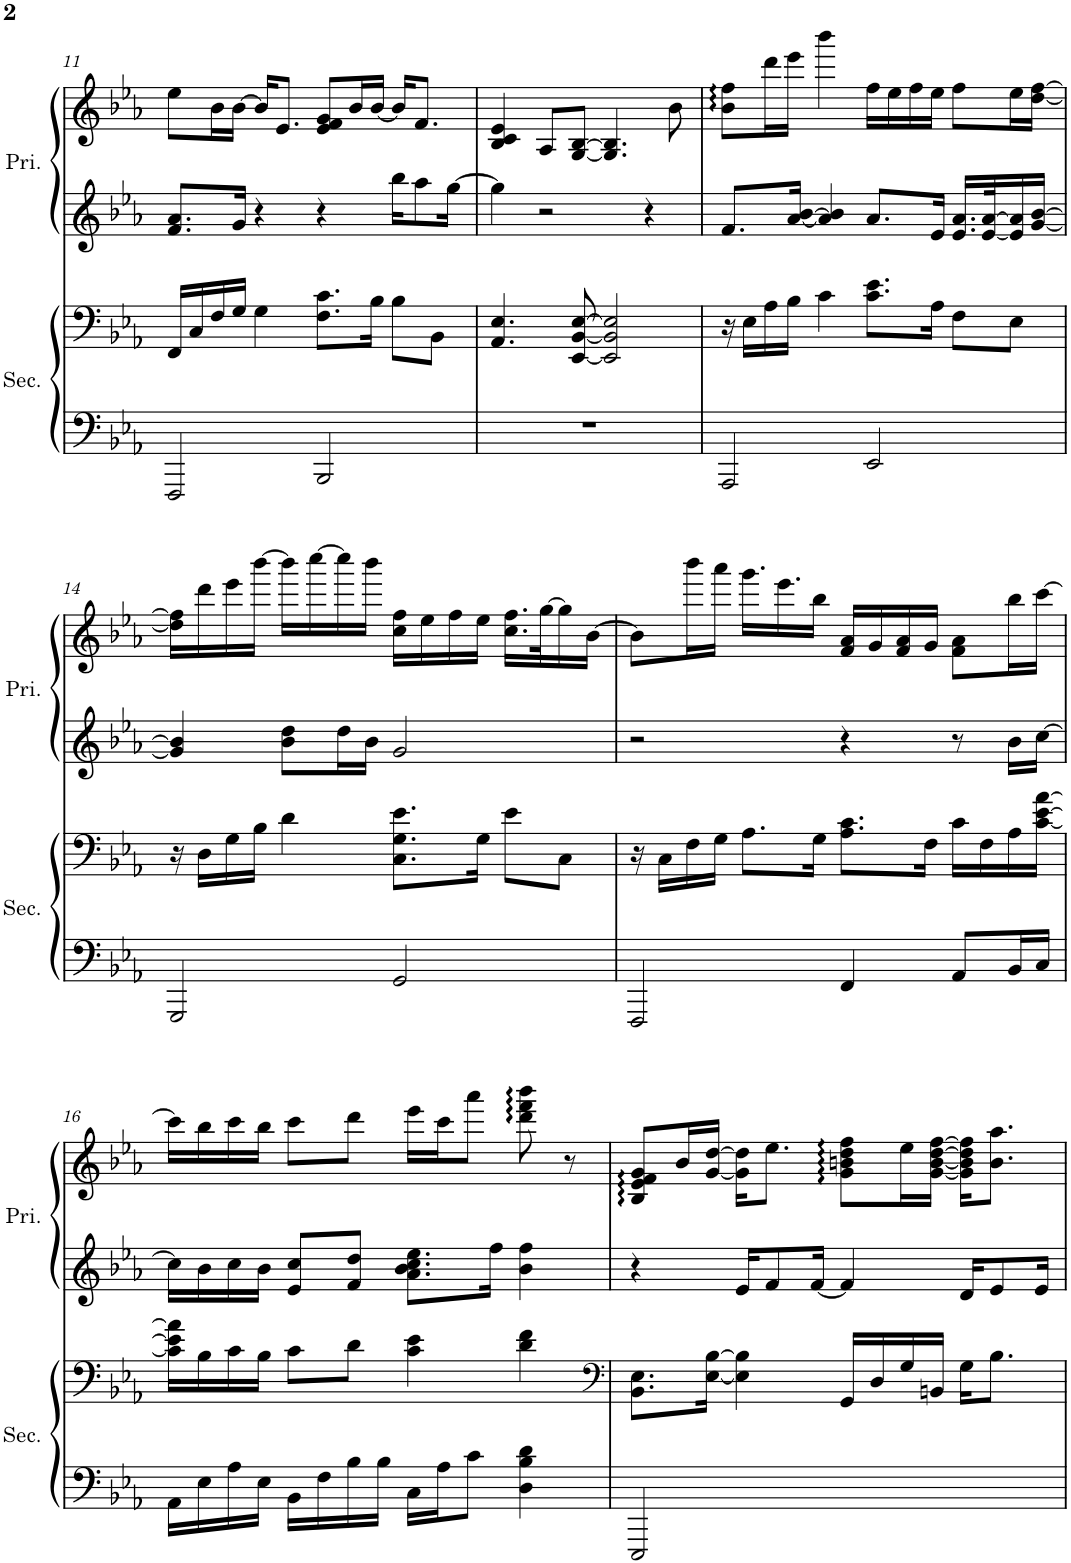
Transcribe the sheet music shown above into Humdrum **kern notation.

**kern	**kern	**kern	**kern
*part2	*part2	*part1	*part1
*staff4	*staff3	*staff2	*staff1
*I"Secondo	*	*I"Primo	*
*I'Sec.	*	*I'Pri.	*
!!LO:PB:g=z
*clefF4	*clefG2	*clefG2	*clefG2
*k[b-e-a-]	*k[b-e-a-]	*k[b-e-a-]	*k[b-e-a-]
*M4/4	*M4/4	*M4/4	*M4/4
=11	=11	=11	=11
2FFF/	16FF/LL	8.f/ 8.a-/L	8ee-\L
.	16C/	.	.
.	16F/	.	16b-\L
.	16G/JJ	16g/Jk	[16b-\JJ
.	4G\	4r	16b-/KL]
.	.	.	8.e-/J
2BBB-/	8.F\ 8.c\L	4r	8e-/ 8f/ 8g/L
.	.	.	16b-/L
.	16B-\Jk	.	[16b-/JJ
.	8B-\L	16bb-\KL	16b-/KL]
.	.	8aa-\	8.f/J
.	8BB-\J	.	.
.	.	[16gg\Jk	.
=12	=12	=12	=12
1r	4.AA-/ 4.E-/	4gg\]	4B-/ 4c/ 4e-/
.	.	2r	8A-/L
.	[8EE-/ [8BB-/ [8E-/	.	[8G/ [8B-/J
.	2EE-/] 2BB-/] 2E-/]	.	4.G/] 4.B-/]
.	.	4r	.
.	.	.	8b-\
=13	=13	=13	=13
2AAA-/	16r	8.f/L	8b-\ 8ff\L
.	16E-\LL	.	.
.	16A-\	.	16ddd\L
.	16B-\JJ	[16a-/ [16b-/Jk	16eee-\JJ
.	4c\	4a-/] 4b-/]	4bbb-\
2EE-/	8.c\ 8.e-\L	8.a-/L	16ff\LL
.	.	.	16ee-\
.	.	.	16ff\
.	16A-\Jk	16e-/Jk	16ee-\JJ
.	8F\L	16.e-/ 16.a-/LL	8ff\L
.	.	[32e-/ [32a-/K	.
.	8E-\J	16e-/] 16a-/]	16ee-\L
.	.	[16g/ [16b-/JJ	[16dd\ [16ff\JJ
!!LO:LB:g=z
=14	=14	=14	=14
2GGG/	16r	4g/] 4b-/]	16dd\] 16ff\]LL
.	16D\LL	.	16ddd\
.	16G\	.	16eee-\
.	16B-\JJ	.	[16bbb-\JJ
.	4d\	8b-\ 8dd\L	16bbb-\LL]
.	.	.	[16cccc\
.	.	16dd\L	16cccc\]
.	.	16b-\JJ	16bbb-\JJ
2GG/	8.C\ 8.G\ 8.e-\L	2g/	16cc\ 16ff\LL
.	.	.	16ee-\
.	.	.	16ff\
.	16G\Jk	.	16ee-\JJ
.	8e-\L	.	16.cc\ 16.ff\LL
.	.	.	[32gg\K
.	8C\J	.	16gg\]
.	.	.	[16b-\JJ
=15	=15	=15	=15
2FFF/	16r	2r	8b-\L]
.	16C\LL	.	.
.	16F\	.	16bbb-\L
.	16G\JJ	.	16aaa-\JJ
.	8.A-\L	.	16.ggg\LL
.	.	.	16.eee-\
.	16G\Jk	.	16bb-\JJ
4FF/	8.A-\ 8.c\L	4r	16f/ 16a-/LL
.	.	.	16g/
.	.	.	16f/ 16a-/
.	16F\Jk	.	16g/JJ
8AA-/L	16c\LL	8r	8f\ 8a-\L
.	16F\	.	.
16BB-/L	16A-\	16b-\LL	16bb-\L
16C/JJ	[16c\ [16e-\ [16a-\JJ	[16cc\JJ	[16ccc\JJ
!!LO:LB:g=z
=16	=16	=16	=16
16AA-\LL	16c\] 16e-\] 16a-\]LL	16cc\LL]	16ccc\LL]
16E-\	16B-\	16b-\	16bb-\
16A-\	16c\	16cc\	16ccc\
16E-\JJ	16B-\JJ	16b-\JJ	16bb-\JJ
16BB-\LL	8c\L	8e-/ 8cc/L	8ccc\L
16F\	.	.	.
16B-\	8d\J	8f/ 8dd/J	8ddd\J
16B-\JJ	.	.	.
16C\LL	4c\ 4e-\	8.a-\ 8.b-\ 8.cc\ 8.ee-\L	16eee-\LL
16A-\J	.	.	16ccc\J
8c\J	.	.	8aaa-\J
.	.	16ff\Jk	.
4D\ 4B-\ 4d\	4d\ 4f\	4b-\ 4ff\	8ddd\ 8fff\ 8bbb-\
.	.	.	8r
=17	=17	=17	=17
*	*clefF4	*	*
2EEE-/	8.BB-\ 8.E-\L	4r	8B-/ 8e-/ 8f/ 8g/L
.	.	.	16b-/L
.	[16E-\ [16B-\Jk	.	[16g/ [16dd/JJ
.	4E-\] 4B-\]	16e-/KL	16g\] 16dd\]KL
.	.	8f/	8.ee-\J
.	.	[16f/Jk	.
2GGG	16GG/LL	4f/]	8g\ 8bn\ 8dd\ 8ff\L
.	16D/	.	.
.	16G/	.	16ee-\L
.	16BBn/JJ	.	[16g\ [16b\ [16dd\ [16ff\JJ
.	16G\KL	16d/KL	16g\] 16b\] 16dd\] 16ff\]KL
.	8.B-\J	8e-/	8.b\ 8.aa-\J
.	.	16e-/Jk	.
=	=	=	=
*-	*-	*-	*-
